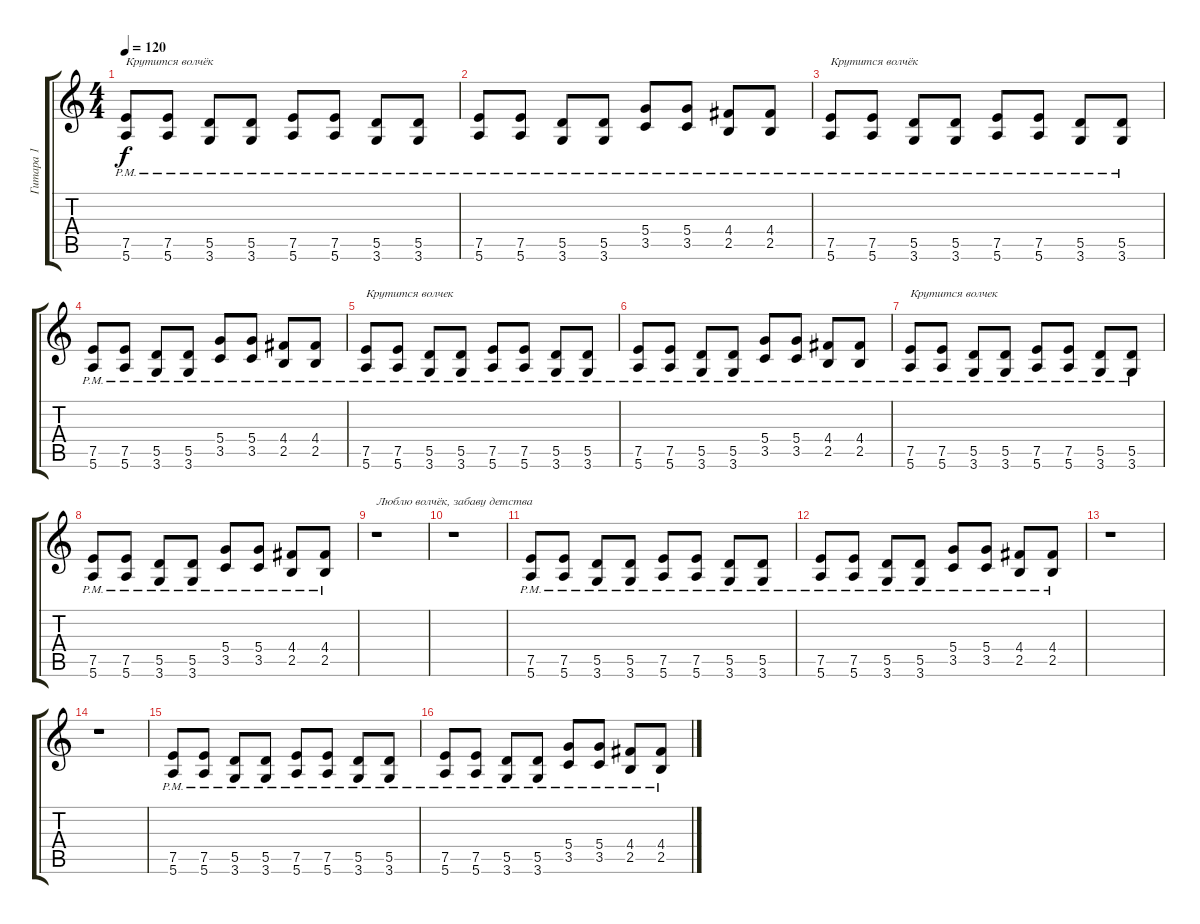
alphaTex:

\track ("Гитара 1" "Гитара 1") {instrument distortionguitar}
\staff {score tabs}
\tuning (E4 B3 G3 D3 A2 E2) {hide}
\ts (4 4)
\tempo 120
\clef g2
\ks c
(7.5{pm} 5.6).8{txt "Крутится волчёк" dy f} (7.5{pm} 5.6).8 (5.5{pm} 3.6).8 (5.5{pm} 3.6).8 (7.5{pm} 5.6).8 (7.5{pm} 5.6).8 (5.5{pm} 3.6).8 (5.5{pm} 3.6).8 |
(7.5{pm} 5.6).8 (7.5{pm} 5.6).8 (5.5{pm} 3.6).8 (5.5{pm} 3.6).8 (5.4 3.5{pm}).8 (5.4 3.5{pm}).8 (4.4 2.5{pm}).8 (4.4 2.5{pm}).8 |
(7.5{pm} 5.6).8{txt "Крутится волчёк"} (7.5{pm} 5.6).8 (5.5{pm} 3.6).8 (5.5{pm} 3.6).8 (7.5{pm} 5.6).8 (7.5{pm} 5.6).8 (5.5{pm} 3.6).8 (5.5{pm} 3.6).8 |
(7.5{pm} 5.6).8 (7.5{pm} 5.6).8 (5.5{pm} 3.6).8 (5.5{pm} 3.6).8 (5.4 3.5{pm}).8 (5.4 3.5{pm}).8 (4.4 2.5{pm}).8 (4.4 2.5{pm}).8 |
(7.5{pm} 5.6).8{txt "Крутится волчек"} (7.5{pm} 5.6).8 (5.5{pm} 3.6).8 (5.5{pm} 3.6).8 (7.5{pm} 5.6).8 (7.5{pm} 5.6).8 (5.5{pm} 3.6).8 (5.5{pm} 3.6).8 |
(7.5{pm} 5.6).8 (7.5{pm} 5.6).8 (5.5{pm} 3.6).8 (5.5{pm} 3.6).8 (5.4 3.5{pm}).8 (5.4 3.5{pm}).8 (4.4 2.5{pm}).8 (4.4 2.5{pm}).8 |
(7.5{pm} 5.6).8{txt "Крутится волчек"} (7.5{pm} 5.6).8 (5.5{pm} 3.6).8 (5.5{pm} 3.6).8 (7.5{pm} 5.6).8 (7.5{pm} 5.6).8 (5.5{pm} 3.6).8 (5.5{pm} 3.6).8 |
(7.5{pm} 5.6).8 (7.5{pm} 5.6).8 (5.5{pm} 3.6).8 (5.5{pm} 3.6).8 (5.4 3.5{pm}).8 (5.4 3.5{pm}).8 (4.4 2.5{pm}).8 (4.4 2.5{pm}).8 |
r.1{txt "Люблю волчёк, забаву детства"} |
r.1 |
(7.5{pm} 5.6).8 (7.5{pm} 5.6).8 (5.5{pm} 3.6).8 (5.5{pm} 3.6).8 (7.5{pm} 5.6).8 (7.5{pm} 5.6).8 (5.5{pm} 3.6).8 (5.5{pm} 3.6).8 |
(7.5{pm} 5.6).8 (7.5{pm} 5.6).8 (5.5{pm} 3.6).8 (5.5{pm} 3.6).8 (5.4 3.5{pm}).8 (5.4 3.5{pm}).8 (4.4 2.5{pm}).8 (4.4 2.5{pm}).8 |
r.1 |
r.1 |
(7.5{pm} 5.6).8 (7.5{pm} 5.6).8 (5.5{pm} 3.6).8 (5.5{pm} 3.6).8 (7.5{pm} 5.6).8 (7.5{pm} 5.6).8 (5.5{pm} 3.6).8 (5.5{pm} 3.6).8 |
(7.5{pm} 5.6).8 (7.5{pm} 5.6).8 (5.5{pm} 3.6).8 (5.5{pm} 3.6).8 (5.4 3.5{pm}).8 (5.4 3.5{pm}).8 (4.4 2.5{pm}).8 (4.4 2.5{pm}).8
